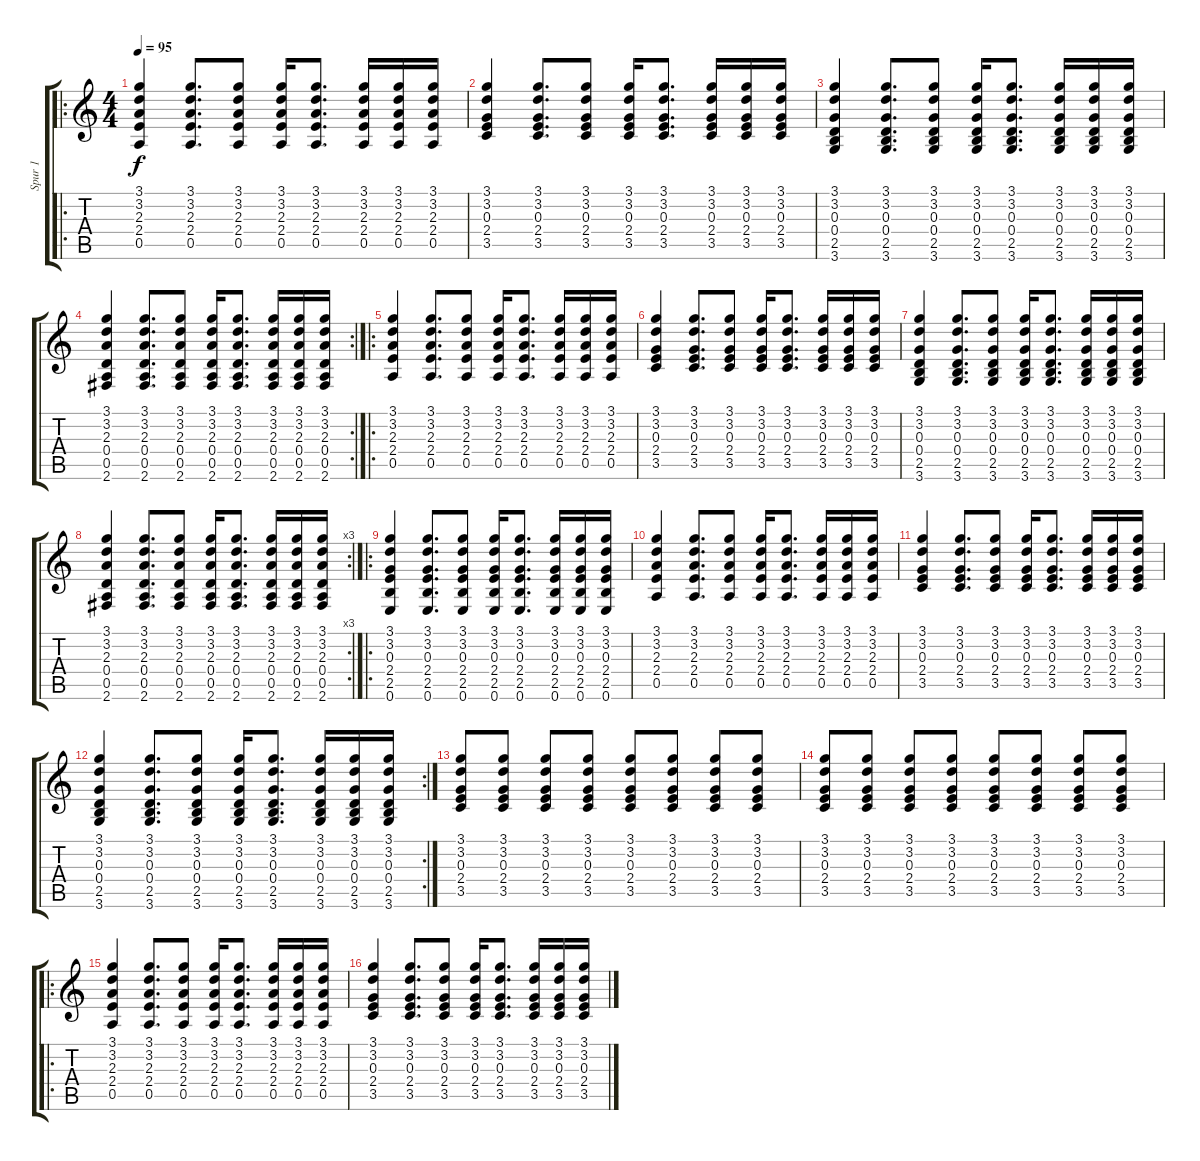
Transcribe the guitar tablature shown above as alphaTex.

\track ("Spur 1" "Spur 1") {instrument acousticguitarsteel}
\staff {score tabs}
\tuning (E4 B3 G3 D3 A2 E2) {hide}
\ro
\ts (4 4)
\tempo 95
\clef g2
\ks c
(3.1 3.2 2.3 2.4 0.5).4{dy f instrument acousticguitarsteel} (3.1 3.2 2.3 2.4 0.5).8{d} (3.1 3.2 2.3 2.4 0.5).8 (3.1 3.2 2.3 2.4 0.5).16 (3.1 3.2 2.3 2.4 0.5).8{d} (3.1 3.2 2.3 2.4 0.5).16 (3.1 3.2 2.3 2.4 0.5).16 (3.1 3.2 2.3 2.4 0.5).16 |
(3.1 3.2 0.3 2.4 3.5).4 (3.1 3.2 0.3 2.4 3.5).8{d} (3.1 3.2 0.3 2.4 3.5).8 (3.1 3.2 0.3 2.4 3.5).16 (3.1 3.2 0.3 2.4 3.5).8{d} (3.1 3.2 0.3 2.4 3.5).16 (3.1 3.2 0.3 2.4 3.5).16 (3.1 3.2 0.3 2.4 3.5).16 |
(3.1 3.2 0.3 0.4 2.5 3.6).4 (3.1 3.2 0.3 0.4 2.5 3.6).8{d} (3.1 3.2 0.3 0.4 2.5 3.6).8 (3.1 3.2 0.3 0.4 2.5 3.6).16 (3.1 3.2 0.3 0.4 2.5 3.6).8{d} (3.1 3.2 0.3 0.4 2.5 3.6).16 (3.1 3.2 0.3 0.4 2.5 3.6).16 (3.1 3.2 0.3 0.4 2.5 3.6).16 |
\rc 2
(3.1 3.2 2.3 0.4 0.5 2.6).4 (3.1 3.2 2.3 0.4 0.5 2.6).8{d} (3.1 3.2 2.3 0.4 0.5 2.6).8 (3.1 3.2 2.3 0.4 0.5 2.6).16 (3.1 3.2 2.3 0.4 0.5 2.6).8{d} (3.1 3.2 2.3 0.4 0.5 2.6).16 (3.1 3.2 2.3 0.4 0.5 2.6).16 (3.1 3.2 2.3 0.4 0.5 2.6).16 |
\ro
(3.1 3.2 2.3 2.4 0.5).4 (3.1 3.2 2.3 2.4 0.5).8{d} (3.1 3.2 2.3 2.4 0.5).8 (3.1 3.2 2.3 2.4 0.5).16 (3.1 3.2 2.3 2.4 0.5).8{d} (3.1 3.2 2.3 2.4 0.5).16 (3.1 3.2 2.3 2.4 0.5).16 (3.1 3.2 2.3 2.4 0.5).16 |
(3.1 3.2 0.3 2.4 3.5).4 (3.1 3.2 0.3 2.4 3.5).8{d} (3.1 3.2 0.3 2.4 3.5).8 (3.1 3.2 0.3 2.4 3.5).16 (3.1 3.2 0.3 2.4 3.5).8{d} (3.1 3.2 0.3 2.4 3.5).16 (3.1 3.2 0.3 2.4 3.5).16 (3.1 3.2 0.3 2.4 3.5).16 |
(3.1 3.2 0.3 0.4 2.5 3.6).4 (3.1 3.2 0.3 0.4 2.5 3.6).8{d} (3.1 3.2 0.3 0.4 2.5 3.6).8 (3.1 3.2 0.3 0.4 2.5 3.6).16 (3.1 3.2 0.3 0.4 2.5 3.6).8{d} (3.1 3.2 0.3 0.4 2.5 3.6).16 (3.1 3.2 0.3 0.4 2.5 3.6).16 (3.1 3.2 0.3 0.4 2.5 3.6).16 |
\rc 3
(3.1 3.2 2.3 0.4 0.5 2.6).4 (3.1 3.2 2.3 0.4 0.5 2.6).8{d} (3.1 3.2 2.3 0.4 0.5 2.6).8 (3.1 3.2 2.3 0.4 0.5 2.6).16 (3.1 3.2 2.3 0.4 0.5 2.6).8{d} (3.1 3.2 2.3 0.4 0.5 2.6).16 (3.1 3.2 2.3 0.4 0.5 2.6).16 (3.1 3.2 2.3 0.4 0.5 2.6).16 |
\ro
(3.1 3.2 0.3 2.4 2.5 0.6).4 (3.1 3.2 0.3 2.4 2.5 0.6).8{d} (3.1 3.2 0.3 2.4 2.5 0.6).8 (3.1 3.2 0.3 2.4 2.5 0.6).16 (3.1 3.2 0.3 2.4 2.5 0.6).8{d} (3.1 3.2 0.3 2.4 2.5 0.6).16 (3.1 3.2 0.3 2.4 2.5 0.6).16 (3.1 3.2 0.3 2.4 2.5 0.6).16 |
(3.1 3.2 2.3 2.4 0.5).4 (3.1 3.2 2.3 2.4 0.5).8{d} (3.1 3.2 2.3 2.4 0.5).8 (3.1 3.2 2.3 2.4 0.5).16 (3.1 3.2 2.3 2.4 0.5).8{d} (3.1 3.2 2.3 2.4 0.5).16 (3.1 3.2 2.3 2.4 0.5).16 (3.1 3.2 2.3 2.4 0.5).16 |
(3.1 3.2 0.3 2.4 3.5).4 (3.1 3.2 0.3 2.4 3.5).8{d} (3.1 3.2 0.3 2.4 3.5).8 (3.1 3.2 0.3 2.4 3.5).16 (3.1 3.2 0.3 2.4 3.5).8{d} (3.1 3.2 0.3 2.4 3.5).16 (3.1 3.2 0.3 2.4 3.5).16 (3.1 3.2 0.3 2.4 3.5).16 |
\rc 2
(3.1 3.2 0.3 0.4 2.5 3.6).4 (3.1 3.2 0.3 0.4 2.5 3.6).8{d} (3.1 3.2 0.3 0.4 2.5 3.6).8 (3.1 3.2 0.3 0.4 2.5 3.6).16 (3.1 3.2 0.3 0.4 2.5 3.6).8{d} (3.1 3.2 0.3 0.4 2.5 3.6).16 (3.1 3.2 0.3 0.4 2.5 3.6).16 (3.1 3.2 0.3 0.4 2.5 3.6).16 |
(3.1 3.2 0.3 2.4 3.5).8 (3.1 3.2 0.3 2.4 3.5).8 (3.1 3.2 0.3 2.4 3.5).8 (3.1 3.2 0.3 2.4 3.5).8 (3.1 3.2 0.3 2.4 3.5).8 (3.1 3.2 0.3 2.4 3.5).8 (3.1 3.2 0.3 2.4 3.5).8 (3.1 3.2 0.3 2.4 3.5).8 |
(3.1 3.2 0.3 2.4 3.5).8 (3.1 3.2 0.3 2.4 3.5).8 (3.1 3.2 0.3 2.4 3.5).8 (3.1 3.2 0.3 2.4 3.5).8 (3.1 3.2 0.3 2.4 3.5).8 (3.1 3.2 0.3 2.4 3.5).8 (3.1 3.2 0.3 2.4 3.5).8 (3.1 3.2 0.3 2.4 3.5).8 |
\ro
(3.1 3.2 2.3 2.4 0.5).4 (3.1 3.2 2.3 2.4 0.5).8{d} (3.1 3.2 2.3 2.4 0.5).8 (3.1 3.2 2.3 2.4 0.5).16 (3.1 3.2 2.3 2.4 0.5).8{d} (3.1 3.2 2.3 2.4 0.5).16 (3.1 3.2 2.3 2.4 0.5).16 (3.1 3.2 2.3 2.4 0.5).16 |
(3.1 3.2 0.3 2.4 3.5).4 (3.1 3.2 0.3 2.4 3.5).8{d} (3.1 3.2 0.3 2.4 3.5).8 (3.1 3.2 0.3 2.4 3.5).16 (3.1 3.2 0.3 2.4 3.5).8{d} (3.1 3.2 0.3 2.4 3.5).16 (3.1 3.2 0.3 2.4 3.5).16 (3.1 3.2 0.3 2.4 3.5).16
